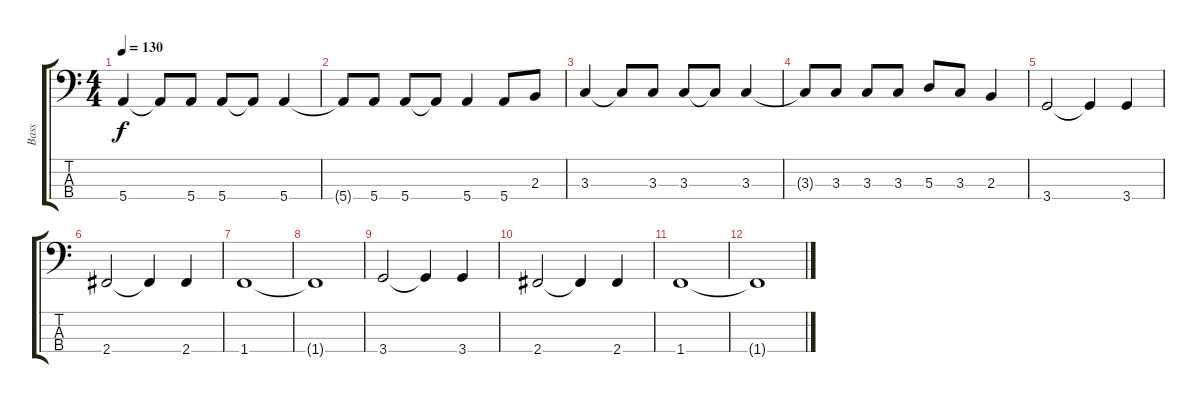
\track ("Bass" "Bass") {instrument electricbassfinger}
\staff {score tabs}
\tuning (G2 D2 A1 E1) {hide}
\ts (4 4)
\tempo 130
\clef f4
\ks c
5.4.4{dy f} 5.4{t}.8 5.4.8 5.4.8 5.4{t}.8 5.4.4 |
5.4{t}.8 5.4.8 5.4.8 5.4{t}.8 5.4.4 5.4.8 2.3.8 |
3.3.4 3.3{t}.8 3.3.8 3.3.8 3.3{t}.8 3.3.4 |
3.3{t}.8 3.3.8 3.3.8 3.3.8 5.3.8 3.3.8 2.3.4 |
3.4.2 3.4{t}.4 3.4.4 |
2.4.2 2.4{t}.4 2.4.4 |
1.4.1 |
1.4{t}.1 |
3.4.2 3.4{t}.4 3.4.4 |
2.4.2 2.4{t}.4 2.4.4 |
1.4.1 |
1.4{t}.1
